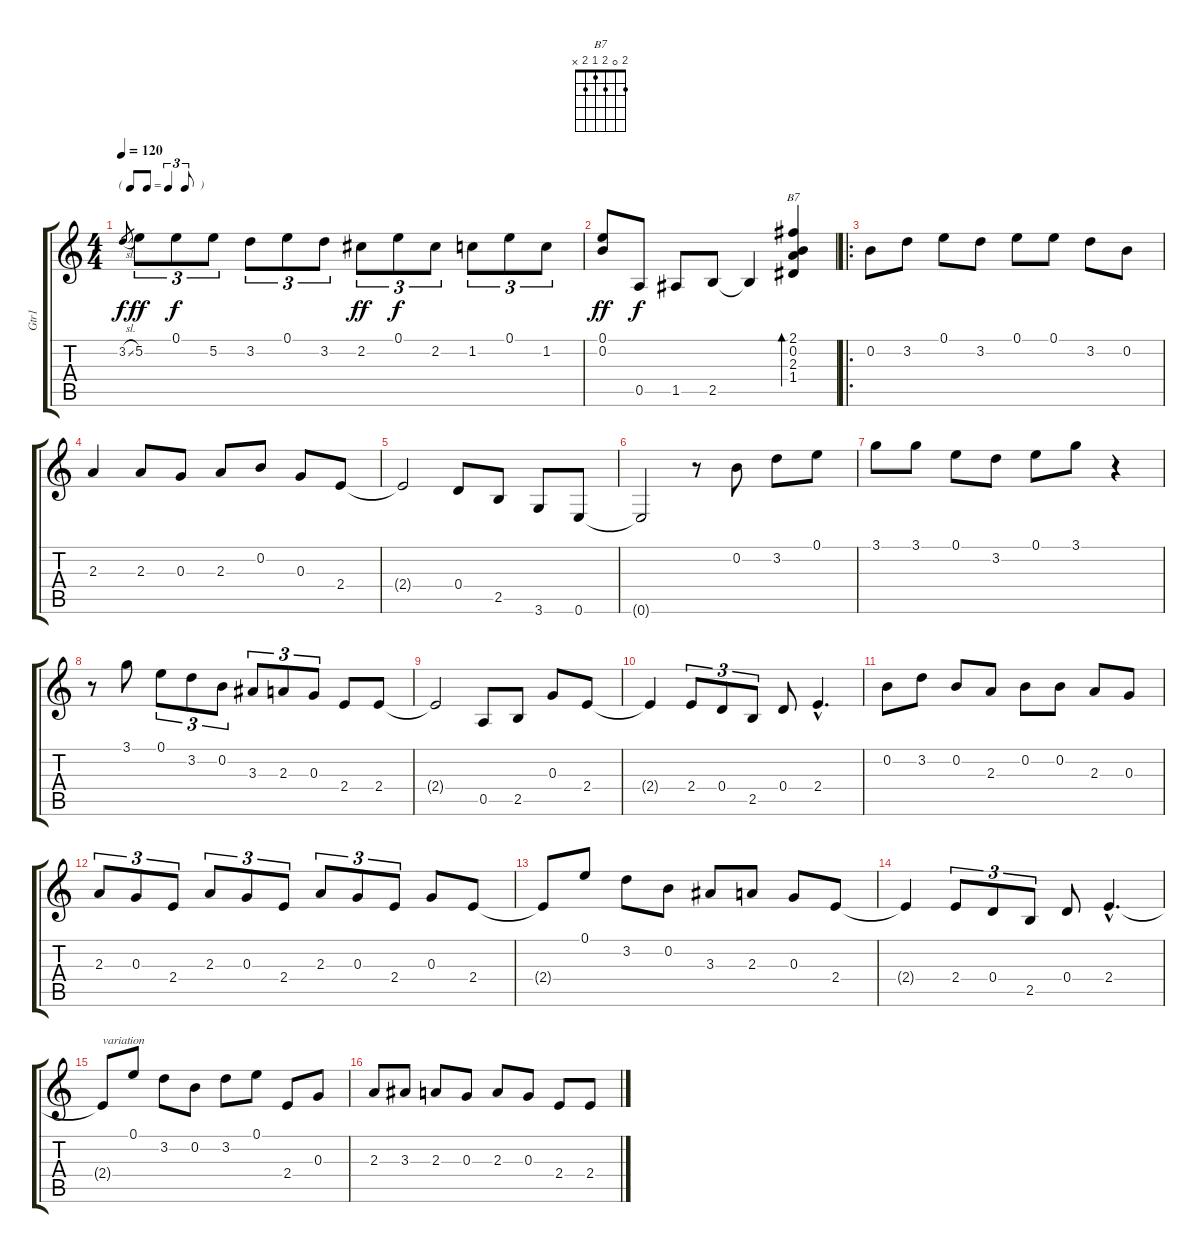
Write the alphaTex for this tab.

\track ("Gtr1" "Gtr1") {instrument acousticguitarsteel}
\staff {score tabs}
\tuning (E4 B3 G3 D3 A2 E2) {hide}
\chord ("B7" 2 0 2 1 2 x)
\ts (4 4)
\tf triplet8th
\tempo 120
\clef g2
\ks c
3.2{sl}.8{gr dy f instrument acousticguitarsteel} 5.2.8{tu (3 2) dy ff} 0.1.8{tu (3 2) dy f} 5.2.8{tu (3 2)} 3.2.8{tu (3 2)} 0.1.8{tu (3 2)} 3.2.8{tu (3 2)} 2.2.8{tu (3 2) dy ff} 0.1.8{tu (3 2) dy f} 2.2.8{tu (3 2)} 1.2.8{tu (3 2)} 0.1.8{tu (3 2)} 1.2.8{tu (3 2)} |
(0.1 0.2).8{dy ff} 0.5.8{dy f} 1.5.8 2.5.8 2.5{t}.4 (2.1 0.2 2.3 1.4).4{bd 30 ch "B7"} |
\ro
0.2.8 3.2.8 0.1.8 3.2.8 0.1.8 0.1.8 3.2.8 0.2.8 |
2.3.4 2.3.8 0.3.8 2.3.8 0.2.8 0.3.8 2.4.8 |
2.4{t}.2 0.4.8 2.5.8 3.6.8 0.6.8 |
0.6{t}.2 r.8 0.2.8 3.2.8 0.1.8 |
3.1.8 3.1.8 0.1.8 3.2.8 0.1.8 3.1.8 r.4 |
r.8 3.1.8 0.1.8{tu (3 2)} 3.2.8{tu (3 2)} 0.2.8{tu (3 2)} 3.3.8{tu (3 2)} 2.3.8{tu (3 2)} 0.3.8{tu (3 2)} 2.4.8 2.4.8 |
2.4{t}.2 0.5.8 2.5.8 0.3.8 2.4.8 |
2.4{t}.4 2.4.8{tu (3 2)} 0.4.8{tu (3 2)} 2.5.8{tu (3 2)} 0.4.8 2.4{hac}.4{d} |
0.2.8 3.2.8 0.2.8 2.3.8 0.2.8 0.2.8 2.3.8 0.3.8 |
2.3.8{tu (3 2)} 0.3.8{tu (3 2)} 2.4.8{tu (3 2)} 2.3.8{tu (3 2)} 0.3.8{tu (3 2)} 2.4.8{tu (3 2)} 2.3.8{tu (3 2)} 0.3.8{tu (3 2)} 2.4.8{tu (3 2)} 0.3.8 2.4.8 |
2.4{t}.8 0.1.8 3.2.8 0.2.8 3.3.8 2.3.8 0.3.8 2.4.8 |
2.4{t}.4 2.4.8{tu (3 2)} 0.4.8{tu (3 2)} 2.5.8{tu (3 2)} 0.4.8 2.4{hac}.4{d} |
2.4{t}.8{txt "variation"} 0.1.8 3.2.8 0.2.8 3.2.8 0.1.8 2.4.8 0.3.8 |
2.3.8 3.3.8 2.3.8 0.3.8 2.3.8 0.3.8 2.4.8 2.4.8
